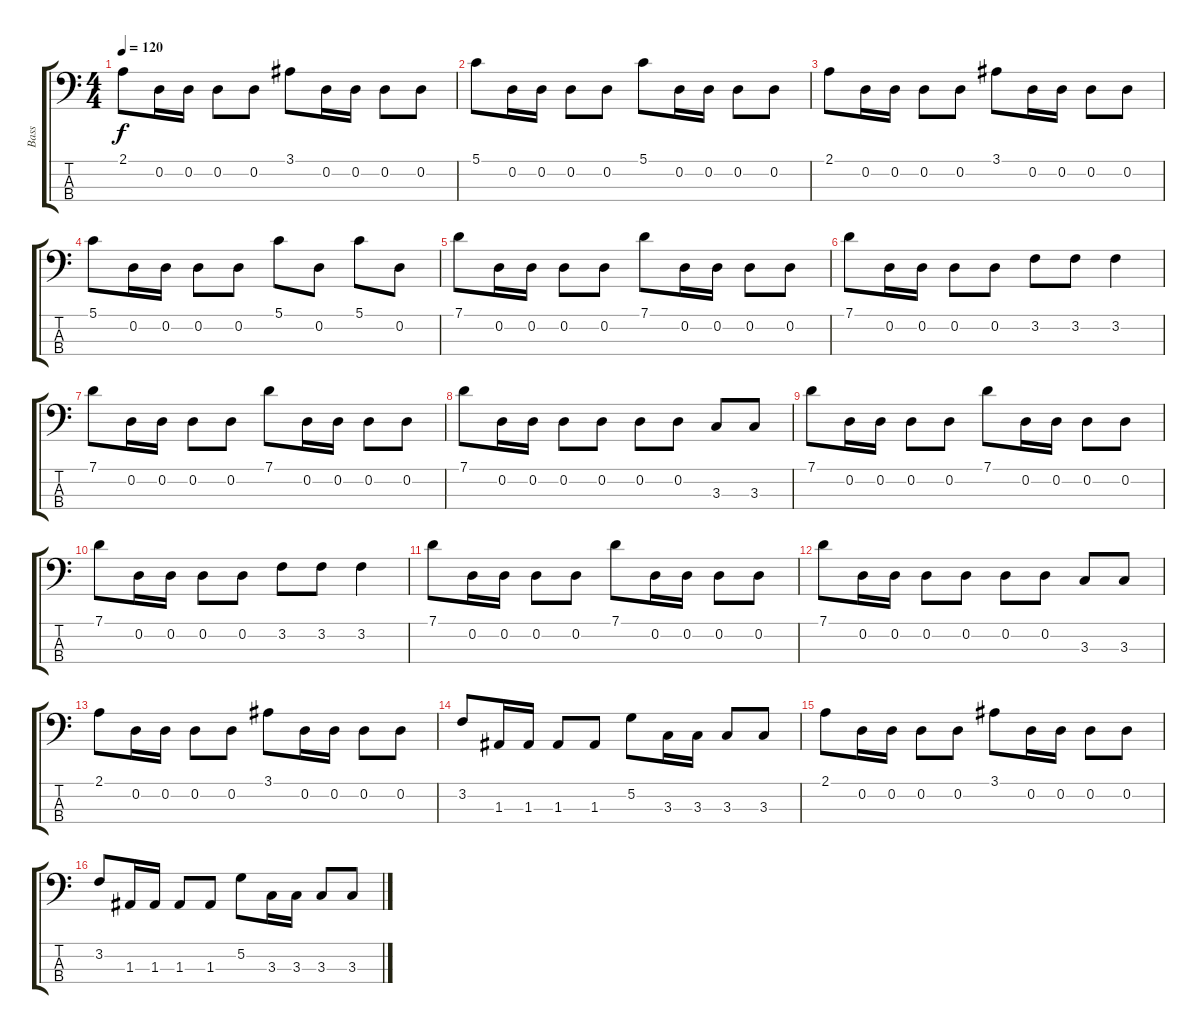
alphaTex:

\track ("Bass" "Bass") {instrument electricbasspick}
\staff {score tabs}
\tuning (G2 D2 A1 E1) {hide}
\ts (4 4)
\tempo 120
\clef f4
\ks c
2.1.8{dy f} 0.2.16 0.2.16 0.2.8 0.2.8 3.1.8 0.2.16 0.2.16 0.2.8 0.2.8 |
5.1.8 0.2.16 0.2.16 0.2.8 0.2.8 5.1.8 0.2.16 0.2.16 0.2.8 0.2.8 |
2.1.8 0.2.16 0.2.16 0.2.8 0.2.8 3.1.8 0.2.16 0.2.16 0.2.8 0.2.8 |
5.1.8 0.2.16 0.2.16 0.2.8 0.2.8 5.1.8 0.2.8 5.1.8 0.2.8 |
7.1.8 0.2.16 0.2.16 0.2.8 0.2.8 7.1.8 0.2.16 0.2.16 0.2.8 0.2.8 |
7.1.8 0.2.16 0.2.16 0.2.8 0.2.8 3.2.8 3.2.8 3.2.4 |
7.1.8 0.2.16 0.2.16 0.2.8 0.2.8 7.1.8 0.2.16 0.2.16 0.2.8 0.2.8 |
7.1.8 0.2.16 0.2.16 0.2.8 0.2.8 0.2.8 0.2.8 3.3.8 3.3.8 |
7.1.8 0.2.16 0.2.16 0.2.8 0.2.8 7.1.8 0.2.16 0.2.16 0.2.8 0.2.8 |
7.1.8 0.2.16 0.2.16 0.2.8 0.2.8 3.2.8 3.2.8 3.2.4 |
7.1.8 0.2.16 0.2.16 0.2.8 0.2.8 7.1.8 0.2.16 0.2.16 0.2.8 0.2.8 |
7.1.8 0.2.16 0.2.16 0.2.8 0.2.8 0.2.8 0.2.8 3.3.8 3.3.8 |
2.1.8 0.2.16 0.2.16 0.2.8 0.2.8 3.1.8 0.2.16 0.2.16 0.2.8 0.2.8 |
3.2.8 1.3.16 1.3.16 1.3.8 1.3.8 5.2.8 3.3.16 3.3.16 3.3.8 3.3.8 |
2.1.8 0.2.16 0.2.16 0.2.8 0.2.8 3.1.8 0.2.16 0.2.16 0.2.8 0.2.8 |
3.2.8 1.3.16 1.3.16 1.3.8 1.3.8 5.2.8 3.3.16 3.3.16 3.3.8 3.3.8
